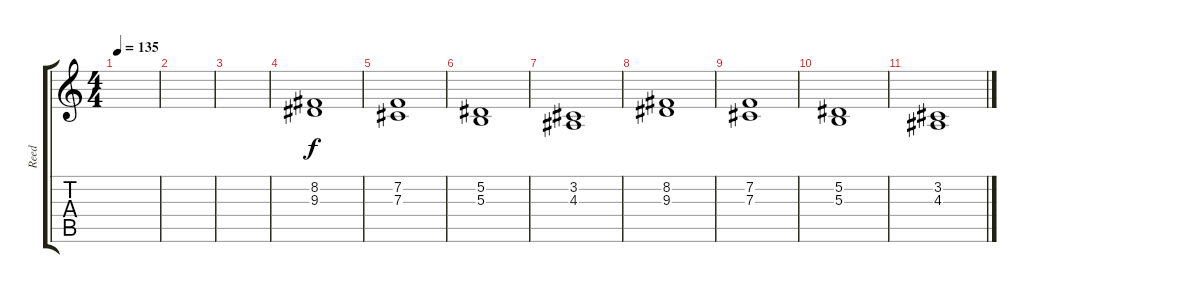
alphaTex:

\track ("Reed" "Reed") {instrument flute}
\staff {score tabs}
\tuning (Eb4 Bb3 Gb3 Db3 Ab2 Eb2) {hide}
\ts (4 4)
\tempo 135
\clef g2
\ks c
|
|
|
(8.2 9.3).1{volume 13 instrument voiceoohs} |
(7.2 7.3).1 |
(5.2 5.3).1 |
(3.2 4.3).1 |
(8.2 9.3).1 |
(7.2 7.3).1 |
(5.2 5.3).1 |
(3.2 4.3).1
